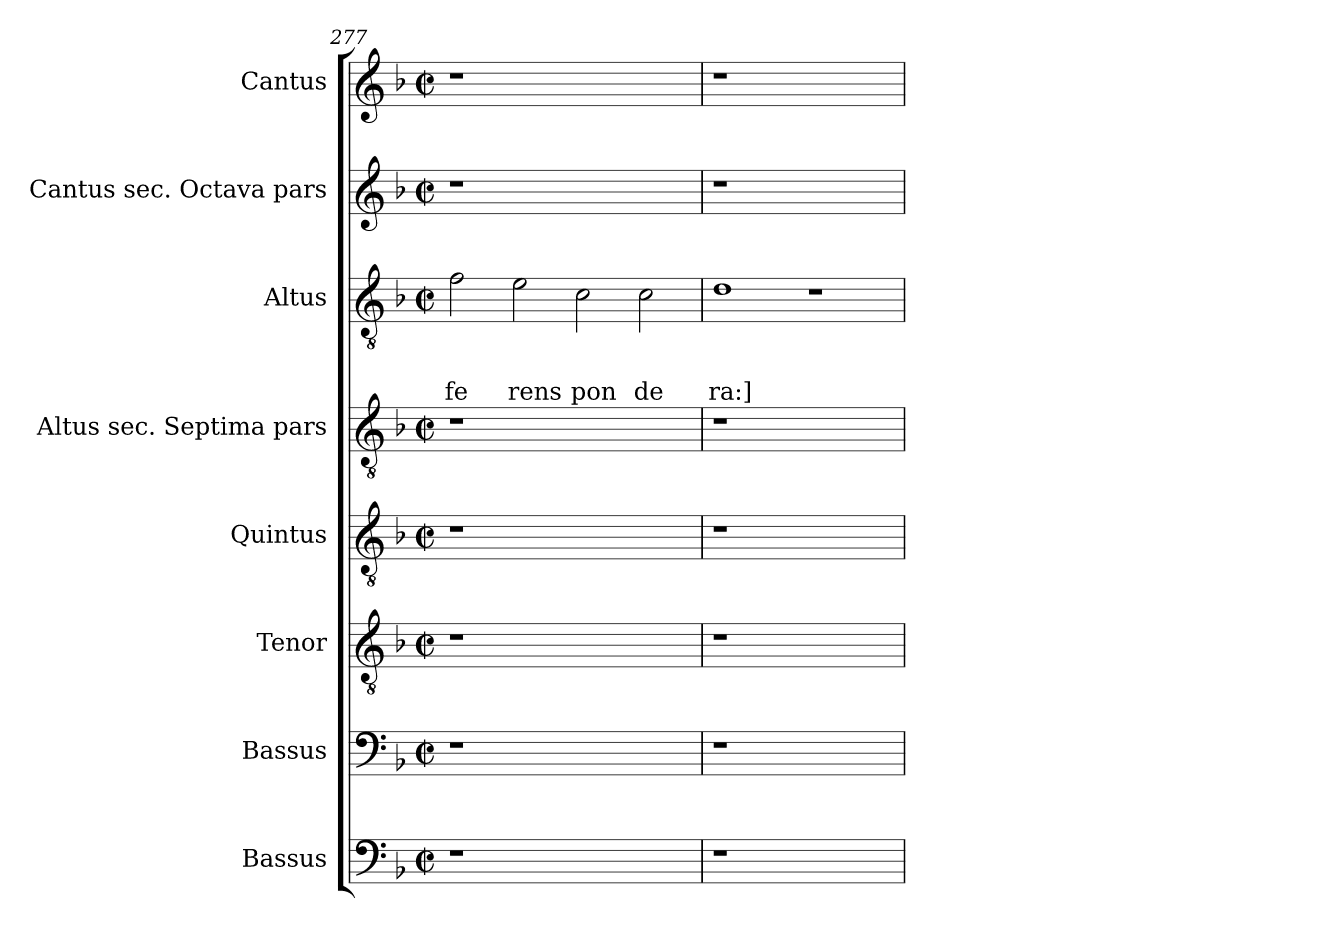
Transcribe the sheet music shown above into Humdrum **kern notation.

**kern	**kern	**kern	**kern	**kern	**kern	**text	**text	**text	**kern	**kern
*part8	*part7	*part6	*part5	*part4	*part3	*part3	*part3	*part3	*part2	*part1
*staff8	*staff7	*staff6	*staff5	*staff4	*staff3	*staff3	*staff3	*staff3	*staff2	*staff1
*I"Bassus	*I"Bassus	*I"Tenor	*I"Quintus	*I"Altus sec. Septima pars	*I"Altus	*	*	*	*I"Cantus sec. Octava pars	*I"Cantus
*	*I'Bassus	*I'Tenor	*I'Quintus	*	*I'Altus	*	*	*	*	*I'Cantus
!!LO:LB:g=z
*clefF4	*clefF4	*clefGv2	*clefGv2	*clefGv2	*clefGv2	*	*	*	*clefG2	*clefG2
*k[b-]	*k[b-]	*k[b-]	*k[b-]	*k[b-]	*k[b-]	*	*	*	*k[b-]	*k[b-]
*F:	*F:	*F:	*F:	*F:	*F:	*	*	*	*F:	*F:
*M2/2	*M2/2	*M2/2	*M2/2	*M2/2	*M2/2	*	*	*	*M2/2	*M2/2
*met(c|)	*met(c|)	*met(c|)	*met(c|)	*met(c|)	*met(c|)	*	*	*	*met(c|)	*met(c|)
=277	=277	=277	=277	=277	=277	=277	=277	=277	=277	=277
!	!	!	!	!	!	!	!	!LO:LY:b	!	!
1r	1r	1r	1r	1r	2f\	.	.	fe	1r	1r
!	!	!	!	!	!	!	!	!LO:LY:b	!	!
.	.	.	.	.	2e\	.	.	rens	.	.
!	!	!	!	!	!	!	!	!LO:LY:b	!	!
1ryy	1ryy	1ryy	1ryy	1ryy	2c\	.	.	pon	1ryy	1ryy
!	!	!	!	!	!	!	!	!LO:LY:b	!	!
.	.	.	.	.	2c\	.	.	de	.	.
=278	=278	=278	=278	=278	=278	=278	=278	=278	=278	=278
!	!	!	!	!	!	!	!	!LO:LY:b	!	!
1r	1r	1r	1r	1r	1d	.	.	ra:]	1r	1r
1ryy	1ryy	1ryy	1ryy	1ryy	1r	.	.	.	1ryy	1ryy
=	=	=	=	=	=	=	=	=	=	=
*-	*-	*-	*-	*-	*-	*-	*-	*-	*-	*-
